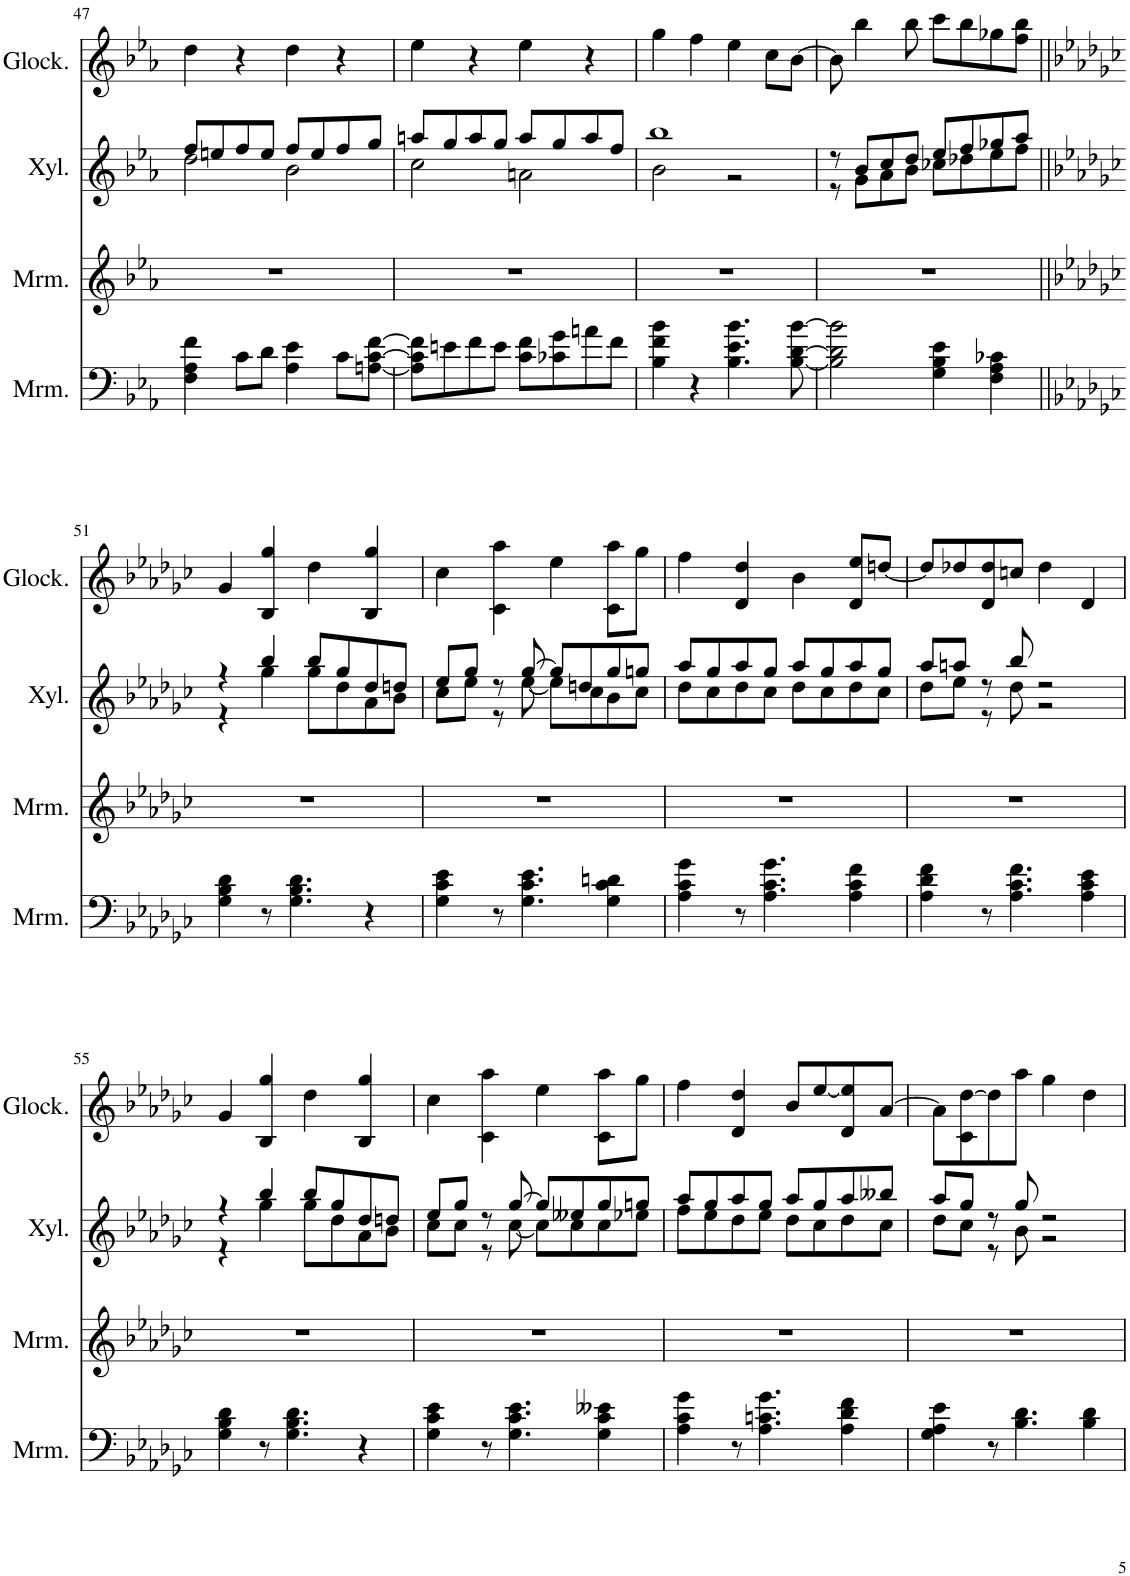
**kern	**kern	**kern	**kern
*part4	*part3	*part2	*part1
*staff4	*staff3	*staff2	*staff1
*I"马林巴琴	*I"马林巴琴	*I"木琴	*I"钟琴
!!LO:PB:g=z
*clefF4	*clefG2	*clefG2	*clefG2
*	*	*Trd-7c-12	*Trd-14c-24
*k[b-e-a-]	*k[b-e-a-]	*k[b-e-a-]	*k[b-e-a-]
*M4/4	*M4/4	*M4/4	*M4/4
=47	=47	=47	=47
*	*	*^	*
4F\ 4A-\ 4f\	1r	8ff/L	2dd\	4dd\
.	.	8een/	.	.
8c\L	.	8ff/	.	4r
8d\J	.	8ee/J	.	.
4A-\ 4e-\	.	8ff/L	2b-\	4dd\
.	.	8ee/	.	.
8c\L	.	8ff/	.	4r
[8An\ [8c\ [8f\J	.	8gg/J	.	.
=48	=48	=48	=48	=48
8A\] 8c\] 8f\]L	1r	8aan/L	2cc\	4ee-\
8en\	.	8gg/	.	.
8f\	.	8aa/	.	4r
8e\J	.	8gg/J	.	.
8c\ 8f\L	.	8aa/L	2an\	4ee-\
8c-X\ 8g\	.	8gg/	.	.
8an\	.	8aa/	.	4r
8f\J	.	8ff/J	.	.
=49	=49	=49	=49	=49
4B-\ 4f\ 4b-\	1r	1bb-	2b-\	4gg\
4r	.	.	.	4ff\
4.B-\ 4.e-\ 4.b-\	.	.	2r	4ee-\
.	.	.	.	8cc\L
[8B-\ [8d\ [8b-\	.	.	.	[8b-\J
=50	=50	=50	=50	=50
2B-\] 2d\] 2b-\]	1r	8r	8r	8b-\]
.	.	8b-/L	8g\L	4bb-\
.	.	8cc/	8a-\	.
.	.	8dd/J	8b-\J	8bb-\
4G\ 4B-\ 4e-\	.	8ee-/L	8cc-X\L	8ccc\L
.	.	8ff/	8dd-X\	8bb-\
4F\ 4A-\ 4c-X\	.	8gg-X/	8ee-\	8gg-X\
.	.	8aa-/J	8ff\J	8ff\ 8bb-\J
!!LO:LB:g=z
=51||	=51||	=51||	=51||	=51||
*k[b-e-a-d-g-c-]	*k[b-e-a-d-g-c-]	*k[b-e-a-d-g-c-]	*	*k[b-e-a-d-g-c-]
4G-\ 4B-\ 4d-\	1r	4r	4r	4g-/
8r	.	4bb-/	4gg-\	4B-/ 4gg-/
4.G-\ 4.B-\ 4.d-\	.	.	.	.
.	.	8bb-/L	8gg-\L	4dd-\
.	.	8gg-/	8dd-\	.
4r	.	8dd-/	8a-\	4B-/ 4gg-/
.	.	8ddn/J	8b-\J	.
=52	=52	=52	=52	=52
4G-\ 4c-\ 4e-\	1r	8ee-/L	8cc-\L	4cc-\
.	.	8gg-/J	8ee-\J	.
8r	.	8r	8r	4c-\ 4aa-\
4.G-\ 4.c-\ 4.e-\	.	[8gg-/	[8ee-\	.
.	.	8gg-/L]	8ee-\L]	4ee-\
.	.	8ddn/	8cc-\	.
4G-\ 4c-\ 4dn\	.	8gg-/	8b-\	8c-\ 8aa-\L
.	.	8ggn/J	8cc-\J	8gg-\J
=53	=53	=53	=53	=53
4A-\ 4c-\ 4g-\	1r	8aa-/L	8dd-\L	4ff\
.	.	8gg-/	8cc-\	.
8r	.	8aa-/	8dd-\	4d-/ 4dd-/
4.A-\ 4.c-\ 4.g-\	.	8gg-/J	8cc-\J	.
.	.	8aa-/L	8dd-\L	4b-\
.	.	8gg-/	8cc-\	.
4A-\ 4c-\ 4f\	.	8aa-/	8dd-\	8d-/ 8ee-/L
.	.	8gg-/J	8cc-\J	[8ddn/J
=54	=54	=54	=54	=54
4A-\ 4d-\ 4f\	1r	8aa-/L	8dd-\L	8dd/L]
.	.	8aan/J	8ee-\J	8dd-X/
8r	.	8r	8r	8d-/ 8dd-/
4.A-\ 4.c-\ 4.f\	.	8bb-/	8dd-\	8ccn/J
.	.	2r	2r	4dd-\
4A-\ 4c-\ 4e-\	.	.	.	4d-/
!!LO:LB:g=z
=55	=55	=55	=55	=55
*k[b-e-a-d-g-c-]	*k[b-e-a-d-g-c-]	*k[b-e-a-d-g-c-]	*	*k[b-e-a-d-g-c-]
4G-\ 4B-\ 4d-\	1r	4r	4r	4g-/
8r	.	4bb-/	4gg-\	4B-/ 4gg-/
4.G-\ 4.B-\ 4.d-\	.	.	.	.
.	.	8bb-/L	8gg-\L	4dd-\
.	.	8gg-/	8dd-\	.
4r	.	8dd-/	8a-\	4B-/ 4gg-/
.	.	8ddn/J	8b-\J	.
=56	=56	=56	=56	=56
4G-\ 4c-\ 4e-\	1r	8ee-/L	8cc-\L	4cc-\
.	.	8gg-/J	8cc-\J	.
8r	.	8r	8r	4c-\ 4aa-\
4.G-\ 4.c-\ 4.e-\	.	[8gg-/	[8cc-\	.
.	.	8gg-/L]	8cc-\L]	4ee-\
.	.	8ee--X/	8cc-\	.
4G-\ 4c-\ 4e--X\	.	8gg-/	8cc-\	8c-\ 8aa-\L
.	.	8ggn/J	8ee-X\J	8gg-\J
=57	=57	=57	=57	=57
4A-\ 4c-\ 4g-\	1r	8aa-/L	8ff\L	4ff\
.	.	8gg-/	8ee-\	.
8r	.	8aa-/	8dd-\	4d-/ 4dd-/
4.A-\ 4.cn\ 4.g-\	.	8gg-/J	8ee-\J	.
.	.	8aa-/L	8dd-\L	8b-/L
.	.	8gg-/	8cc-\	[8ee-/
4A-\ 4d-\ 4f\	.	8aa-/	8dd-\	8d-/ 8ee-/]
.	.	8bb--X/J	8cc-\J	[8a-/J
=58	=58	=58	=58	=58
4G-\ 4A-\ 4e-\	1r	8aa-/L	8dd-\L	8a-\L]
.	.	8gg-/J	8cc-\J	8c-\ [8dd-\
8r	.	8r	8r	8dd-\]
4.B-\ 4.d-\	.	8gg-/	8b-\	8aa-\J
.	.	2r	2r	4gg-\
4B-\ 4d-\	.	.	.	4dd-\
*	*	*v	*v	*
=	=	=	=
*-	*-	*-	*-
